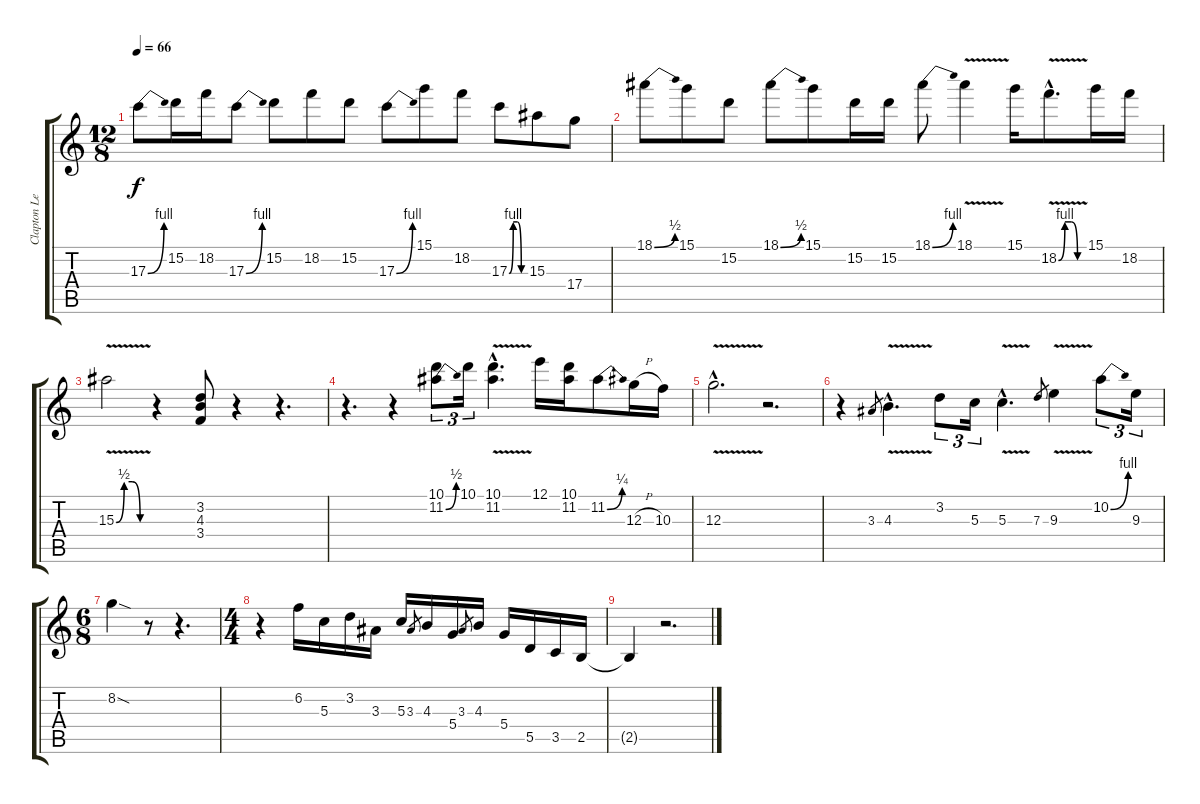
\track ("Clapton Lead" "Clapton Le") {instrument overdrivenguitar}
\staff {score tabs}
\tuning (E4 B3 G3 D3 A2 E2) {hide}
\ts (12 8)
\tempo 66
\clef g2
\ks c
17.3{be (bend 0 0 60 4)}.8{dy f} 15.2.16 18.2.16 17.3{be (bend 0 0 60 4)}.8 15.2.8 18.2.8 15.2.8 17.3{be (bend 0 0 60 4)}.8 15.1.8 18.2.8 17.3{be (custom 0 0 15 4 30 4 45 0 60 0)}.8 15.3.8 17.4.8 |
18.1{be (bend 0 0 60 2)}.8 15.1.8 15.2.8 18.1{be (bend 0 0 60 2)}.8 15.1.8 15.2.16 15.2.16 18.1{be (bend 0 0 60 4)}.8 18.1{v}.4 15.1.16 18.2{be (custom 0 0 15 4 30 4 45 0 60 0) v hac}.8{d} 15.1.16 18.2.16 |
15.3{be (custom 0 0 15 2 30 2 45 0 60 0) v}.2 r.4 (3.2 4.3 3.4).8 r.4 r.4{d} |
r.4{d} r.4 (10.1 11.2{be (bend 0 0 60 2)}).8{tu (3 2)} 10.1.16{tu (3 2)} (10.1{hac} 11.2{v hac}).4{d} 12.1.16 (10.1 11.2).16 11.2{be (bend 0 0 60 1)}.8 12.3{h}.16 10.3.16 |
12.3{v hac}.2{d} r.2{d} |
r.4 3.3.8{gr} 4.3{v hac}.4{d} 3.2.8{tu (3 2)} 5.3.16{tu (3 2)} 5.3{v hac}.4{d} 7.3.8{gr} 9.3{v}.4 10.2{be (bend 0 0 60 4)}.8{tu (3 2)} 9.3.16{tu (3 2)} |
\ts (6 8)
8.2{sod}.4 r.8 r.4{d} |
\ts (4 4)
r.4 6.2.16 5.3.16 3.2.16 3.3.16 5.3.16 3.3.8{gr} 4.3.16 5.4.16 3.3.8{gr} 4.3.16 5.4.16 5.5.16 3.5.16 2.5.16 |
2.5{t}.4 r.2{d}
